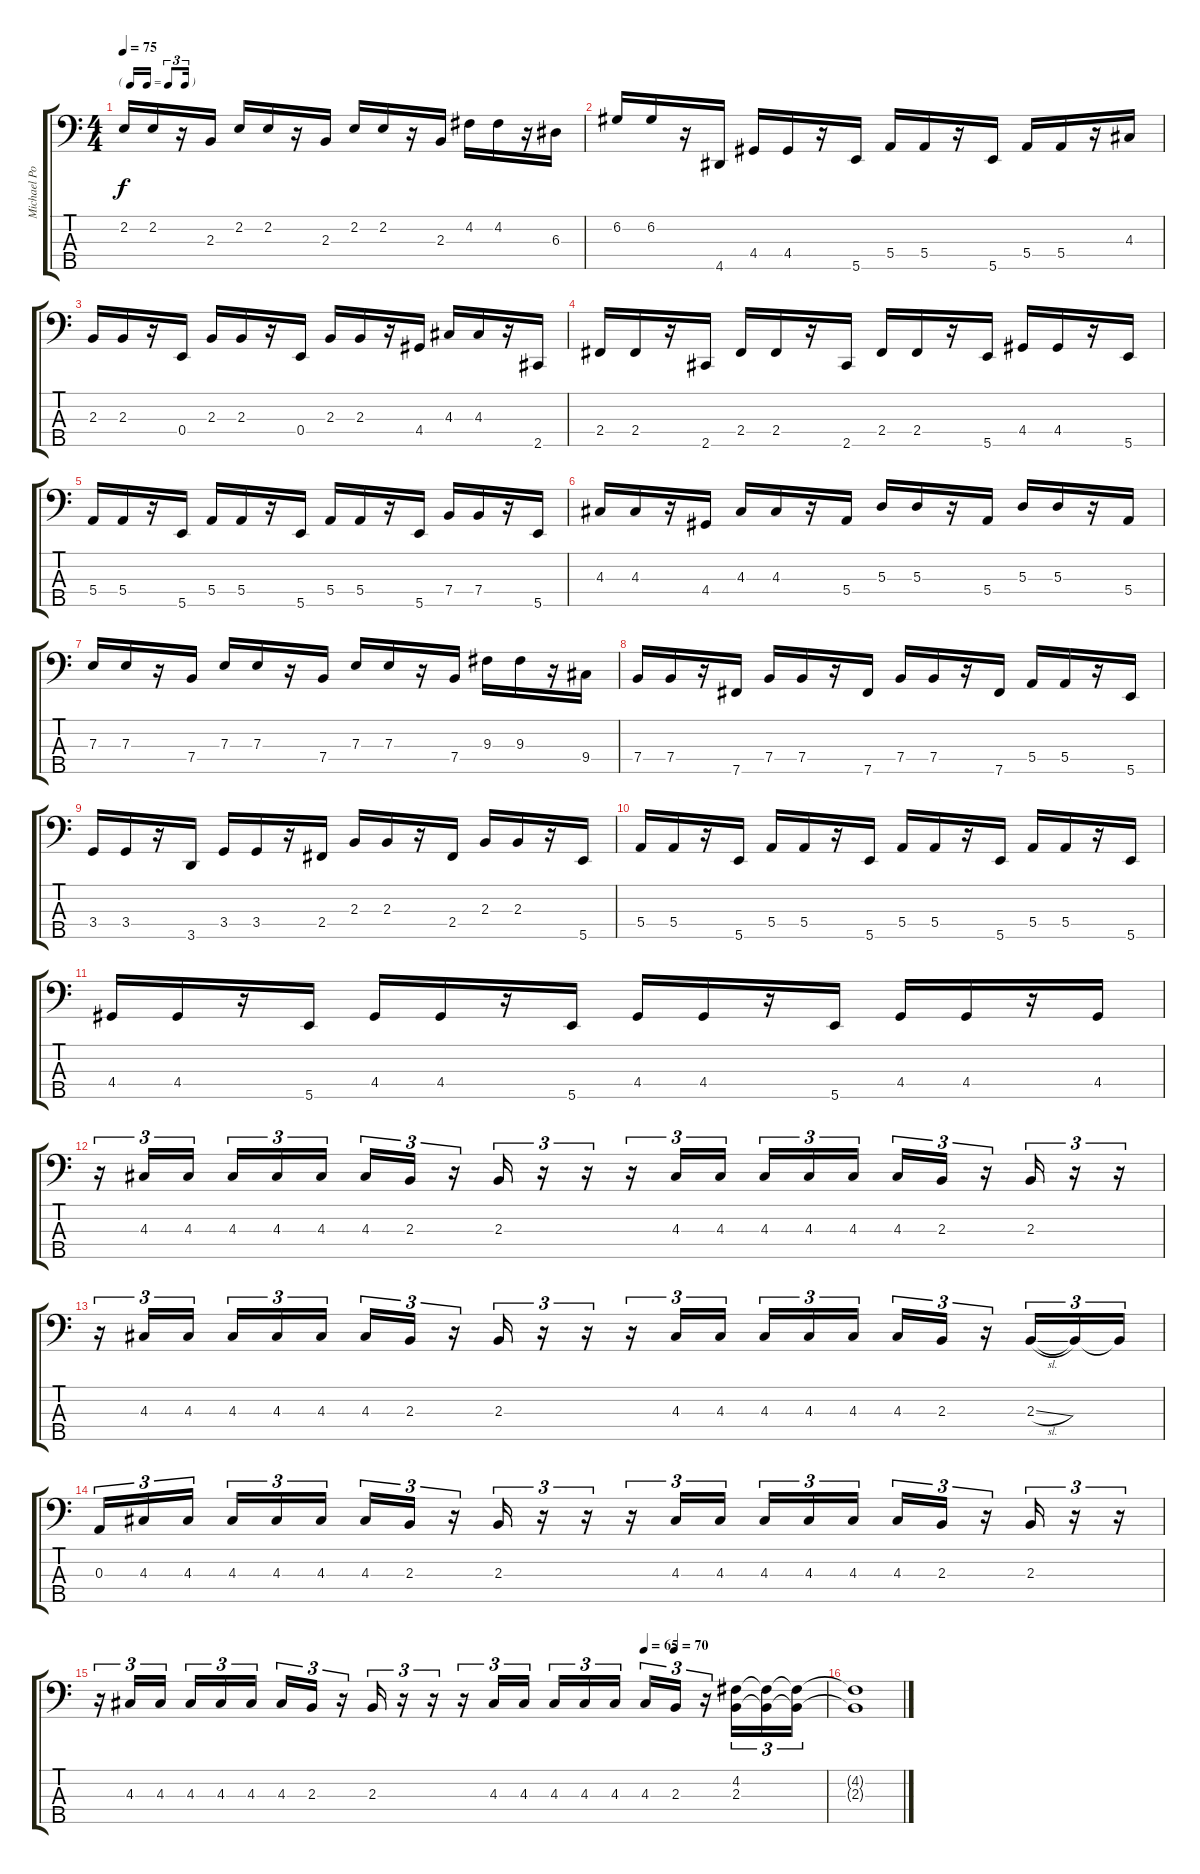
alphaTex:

\track ("Michael Porcaro" "Michael Po") {instrument electricbassfinger}
\staff {score tabs}
\tuning (G2 D2 A1 E1 B0) {hide}
\ts (4 4)
\tf triplet16th
\tempo 75
\clef f4
\ks c
2.2.16{dy f} 2.2.16 r.16 2.3.16 2.2.16 2.2.16 r.16 2.3.16 2.2.16 2.2.16 r.16 2.3.16 4.2.16 4.2.16 r.16 6.3.16 |
6.2.16 6.2.16 r.16 4.5.16 4.4.16 4.4.16 r.16 5.5.16 5.4.16 5.4.16 r.16 5.5.16 5.4.16 5.4.16 r.16 4.3.16 |
2.3.16 2.3.16 r.16 0.4.16 2.3.16 2.3.16 r.16 0.4.16 2.3.16 2.3.16 r.16 4.4.16 4.3.16 4.3.16 r.16 2.5.16 |
2.4.16 2.4.16 r.16 2.5.16 2.4.16 2.4.16 r.16 2.5.16 2.4.16 2.4.16 r.16 5.5.16 4.4.16 4.4.16 r.16 5.5.16 |
5.4.16 5.4.16 r.16 5.5.16 5.4.16 5.4.16 r.16 5.5.16 5.4.16 5.4.16 r.16 5.5.16 7.4.16 7.4.16 r.16 5.5.16 |
4.3.16 4.3.16 r.16 4.4.16 4.3.16 4.3.16 r.16 5.4.16 5.3.16 5.3.16 r.16 5.4.16 5.3.16 5.3.16 r.16 5.4.16 |
7.3.16 7.3.16 r.16 7.4.16 7.3.16 7.3.16 r.16 7.4.16 7.3.16 7.3.16 r.16 7.4.16 9.3.16 9.3.16 r.16 9.4.16 |
7.4.16 7.4.16 r.16 7.5.16 7.4.16 7.4.16 r.16 7.5.16 7.4.16 7.4.16 r.16 7.5.16 5.4.16 5.4.16 r.16 5.5.16 |
3.4.16 3.4.16 r.16 3.5.16 3.4.16 3.4.16 r.16 2.4.16 2.3.16 2.3.16 r.16 2.4.16 2.3.16 2.3.16 r.16 5.5.16 |
5.4.16 5.4.16 r.16 5.5.16 5.4.16 5.4.16 r.16 5.5.16 5.4.16 5.4.16 r.16 5.5.16 5.4.16 5.4.16 r.16 5.5.16 |
4.4.16 4.4.16 r.16 5.5.16 4.4.16 4.4.16 r.16 5.5.16 4.4.16 4.4.16 r.16 5.5.16 4.4.16 4.4.16 r.16 4.4.16 |
r.16{tu (3 2)} 4.3.16{tu (3 2)} 4.3.16{tu (3 2) beam splitsecondary} 4.3.16{tu (3 2)} 4.3.16{tu (3 2)} 4.3.16{tu (3 2)} 4.3.16{tu (3 2)} 2.3.16{tu (3 2)} r.16{tu (3 2)} 2.3.16{tu (3 2)} r.16{tu (3 2)} r.16{tu (3 2)} r.16{tu (3 2)} 4.3.16{tu (3 2)} 4.3.16{tu (3 2) beam splitsecondary} 4.3.16{tu (3 2)} 4.3.16{tu (3 2)} 4.3.16{tu (3 2)} 4.3.16{tu (3 2)} 2.3.16{tu (3 2)} r.16{tu (3 2)} 2.3.16{tu (3 2)} r.16{tu (3 2)} r.16{tu (3 2)} |
r.16{tu (3 2)} 4.3.16{tu (3 2)} 4.3.16{tu (3 2) beam splitsecondary} 4.3.16{tu (3 2)} 4.3.16{tu (3 2)} 4.3.16{tu (3 2)} 4.3.16{tu (3 2)} 2.3.16{tu (3 2)} r.16{tu (3 2)} 2.3.16{tu (3 2)} r.16{tu (3 2)} r.16{tu (3 2)} r.16{tu (3 2)} 4.3.16{tu (3 2)} 4.3.16{tu (3 2) beam splitsecondary} 4.3.16{tu (3 2)} 4.3.16{tu (3 2)} 4.3.16{tu (3 2)} 4.3.16{tu (3 2)} 2.3.16{tu (3 2)} r.16{tu (3 2)} 2.3{sl}.16{tu (3 2)} 2.3{t}.16{tu (3 2)} 2.3{t}.16{tu (3 2)} |
0.3.16{tu (3 2)} 4.3.16{tu (3 2)} 4.3.16{tu (3 2) beam splitsecondary} 4.3.16{tu (3 2)} 4.3.16{tu (3 2)} 4.3.16{tu (3 2)} 4.3.16{tu (3 2)} 2.3.16{tu (3 2)} r.16{tu (3 2)} 2.3.16{tu (3 2)} r.16{tu (3 2)} r.16{tu (3 2)} r.16{tu (3 2)} 4.3.16{tu (3 2)} 4.3.16{tu (3 2) beam splitsecondary} 4.3.16{tu (3 2)} 4.3.16{tu (3 2)} 4.3.16{tu (3 2)} 4.3.16{tu (3 2)} 2.3.16{tu (3 2)} r.16{tu (3 2)} 2.3.16{tu (3 2)} r.16{tu (3 2)} r.16{tu (3 2)} |
\tempo (65 0.75)
\tempo (70 0.7916666666666666)
r.16{tu (3 2)} 4.3.16{tu (3 2)} 4.3.16{tu (3 2) beam splitsecondary} 4.3.16{tu (3 2)} 4.3.16{tu (3 2)} 4.3.16{tu (3 2)} 4.3.16{tu (3 2)} 2.3.16{tu (3 2)} r.16{tu (3 2)} 2.3.16{tu (3 2)} r.16{tu (3 2)} r.16{tu (3 2)} r.16{tu (3 2)} 4.3.16{tu (3 2)} 4.3.16{tu (3 2) beam splitsecondary} 4.3.16{tu (3 2)} 4.3.16{tu (3 2)} 4.3.16{tu (3 2)} 4.3.16{tu (3 2)} 2.3.16{tu (3 2)} r.16{tu (3 2)} (4.2 2.3).16{tu (3 2)} (4.2{t} 2.3{t}).16{tu (3 2)} (4.2{t} 2.3{t}).16{tu (3 2)} |
(4.2{t} 2.3{t}).1
